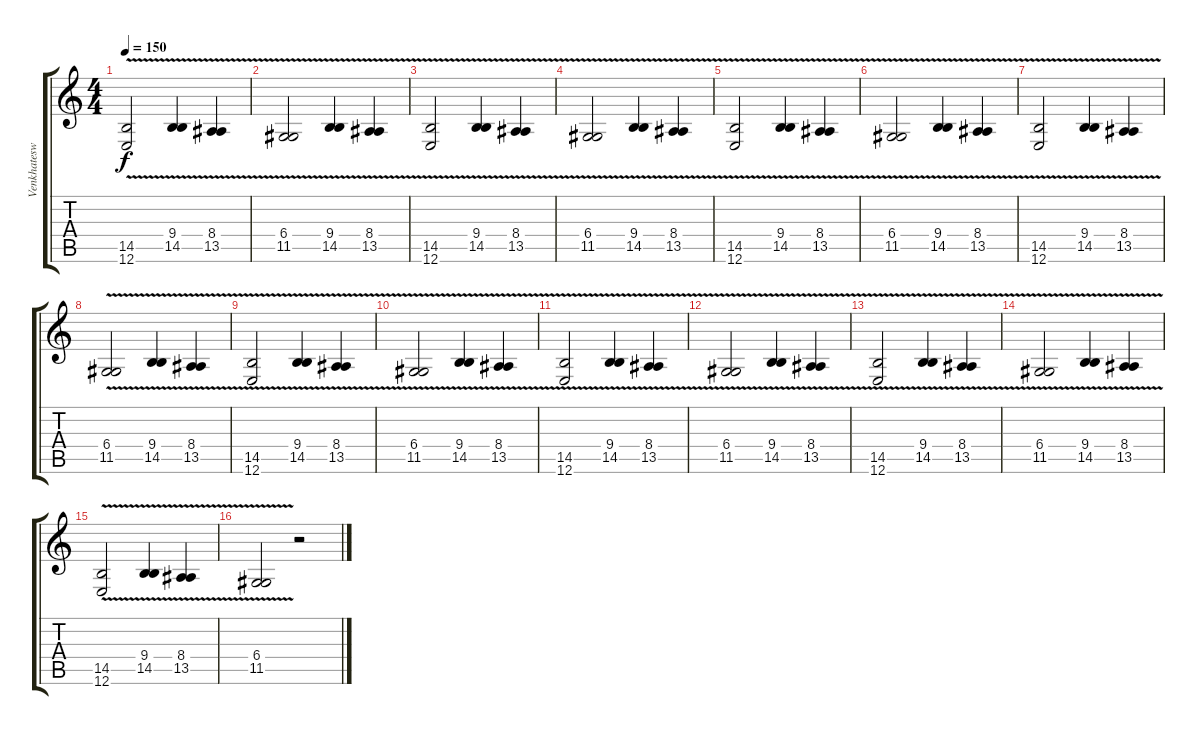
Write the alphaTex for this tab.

\track ("Venkhateswehra" "Venkhatesw") {instrument stringensemble1}
\staff {score tabs}
\tuning (E4 B3 G3 D3 A2 E2) {hide}
\ts (4 4)
\tempo 150
\clef g2
\ks c
(14.5 12.6{v}).2{dy f} (9.4 14.5{v}).4 (8.4 13.5{v}).4 |
(6.4 11.5{v}).2 (9.4 14.5{v}).4 (8.4 13.5{v}).4 |
(14.5 12.6{v}).2 (9.4 14.5{v}).4 (8.4 13.5{v}).4 |
(6.4 11.5{v}).2 (9.4 14.5{v}).4 (8.4 13.5{v}).4 |
(14.5 12.6{v}).2 (9.4 14.5{v}).4 (8.4 13.5{v}).4 |
(6.4 11.5{v}).2 (9.4 14.5{v}).4 (8.4 13.5{v}).4 |
(14.5 12.6{v}).2 (9.4 14.5{v}).4 (8.4 13.5{v}).4 |
(6.4 11.5{v}).2 (9.4 14.5{v}).4 (8.4 13.5{v}).4 |
(14.5 12.6{v}).2 (9.4 14.5{v}).4 (8.4 13.5{v}).4 |
(6.4 11.5{v}).2 (9.4 14.5{v}).4 (8.4 13.5{v}).4 |
(14.5 12.6{v}).2 (9.4 14.5{v}).4 (8.4 13.5{v}).4 |
(6.4 11.5{v}).2 (9.4 14.5{v}).4 (8.4 13.5{v}).4 |
(14.5 12.6{v}).2 (9.4 14.5{v}).4 (8.4 13.5{v}).4 |
(6.4 11.5{v}).2 (9.4 14.5{v}).4 (8.4 13.5{v}).4 |
(14.5 12.6{v}).2 (9.4 14.5{v}).4 (8.4 13.5{v}).4 |
(6.4 11.5{v}).2 r.2
